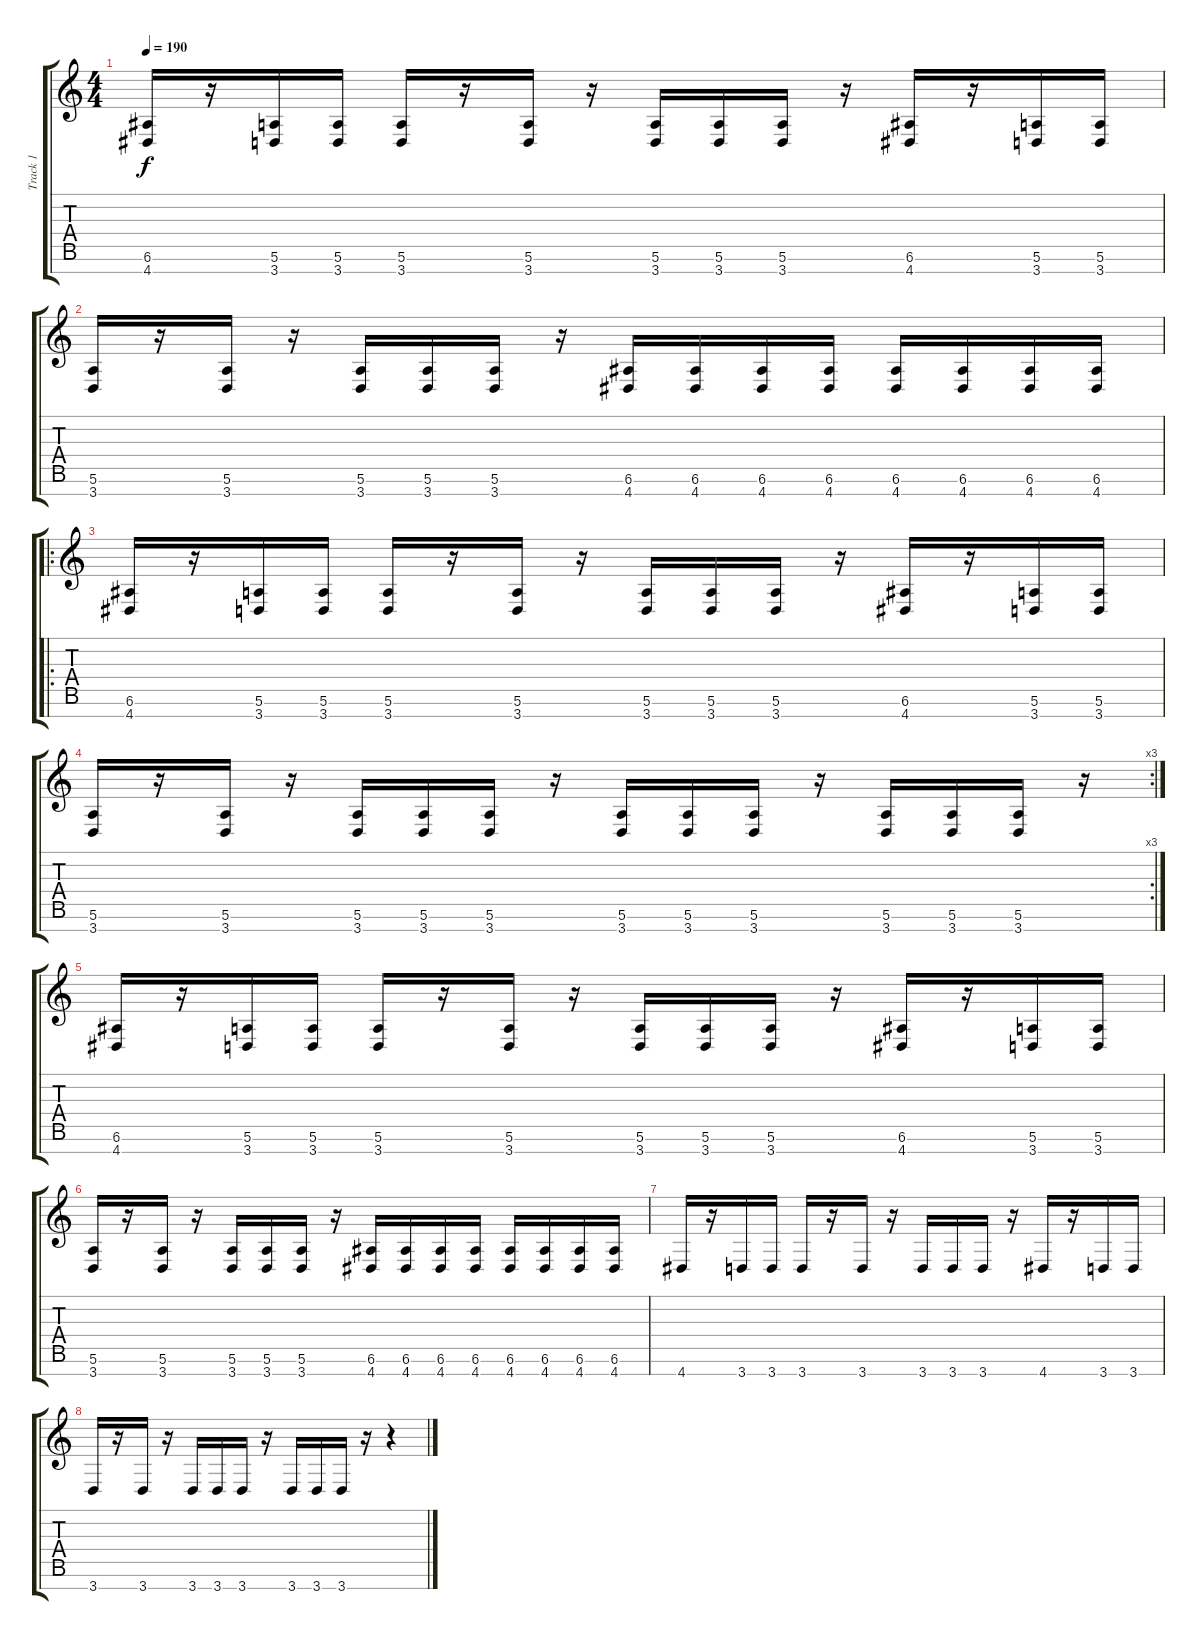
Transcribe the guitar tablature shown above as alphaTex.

\track ("Track 1" "Track 1") {instrument distortionguitar}
\staff {score tabs}
\tuning (E4 B3 G3 D3 A2 E2 B1) {hide}
\ts (4 4)
\tempo 190
\clef g2
\ks c
(6.6 4.7).16{dy f} r.16 (5.6 3.7).16 (5.6 3.7).16 (5.6 3.7).16 r.16 (5.6 3.7).16 r.16 (5.6 3.7).16 (5.6 3.7).16 (5.6 3.7).16 r.16 (6.6 4.7).16 r.16 (5.6 3.7).16 (5.6 3.7).16 |
(5.6 3.7).16 r.16 (5.6 3.7).16 r.16 (5.6 3.7).16 (5.6 3.7).16 (5.6 3.7).16 r.16 (6.6 4.7).16 (6.6 4.7).16 (6.6 4.7).16 (6.6 4.7).16 (6.6 4.7).16 (6.6 4.7).16 (6.6 4.7).16 (6.6 4.7).16 |
\ro
(6.6 4.7).16 r.16 (5.6 3.7).16 (5.6 3.7).16 (5.6 3.7).16 r.16 (5.6 3.7).16 r.16 (5.6 3.7).16 (5.6 3.7).16 (5.6 3.7).16 r.16 (6.6 4.7).16 r.16 (5.6 3.7).16 (5.6 3.7).16 |
\rc 3
(5.6 3.7).16 r.16 (5.6 3.7).16 r.16 (5.6 3.7).16 (5.6 3.7).16 (5.6 3.7).16 r.16 (5.6 3.7).16 (5.6 3.7).16 (5.6 3.7).16 r.16 (5.6 3.7).16 (5.6 3.7).16 (5.6 3.7).16 r.16 |
(6.6 4.7).16 r.16 (5.6 3.7).16 (5.6 3.7).16 (5.6 3.7).16 r.16 (5.6 3.7).16 r.16 (5.6 3.7).16 (5.6 3.7).16 (5.6 3.7).16 r.16 (6.6 4.7).16 r.16 (5.6 3.7).16 (5.6 3.7).16 |
(5.6 3.7).16 r.16 (5.6 3.7).16 r.16 (5.6 3.7).16 (5.6 3.7).16 (5.6 3.7).16 r.16 (6.6 4.7).16 (6.6 4.7).16 (6.6 4.7).16 (6.6 4.7).16 (6.6 4.7).16 (6.6 4.7).16 (6.6 4.7).16 (6.6 4.7).16 |
4.7.16 r.16 3.7.16 3.7.16 3.7.16 r.16 3.7.16 r.16 3.7.16 3.7.16 3.7.16 r.16 4.7.16 r.16 3.7.16 3.7.16 |
3.7.16 r.16 3.7.16 r.16 3.7.16 3.7.16 3.7.16 r.16 3.7.16 3.7.16 3.7.16 r.16 r.4
